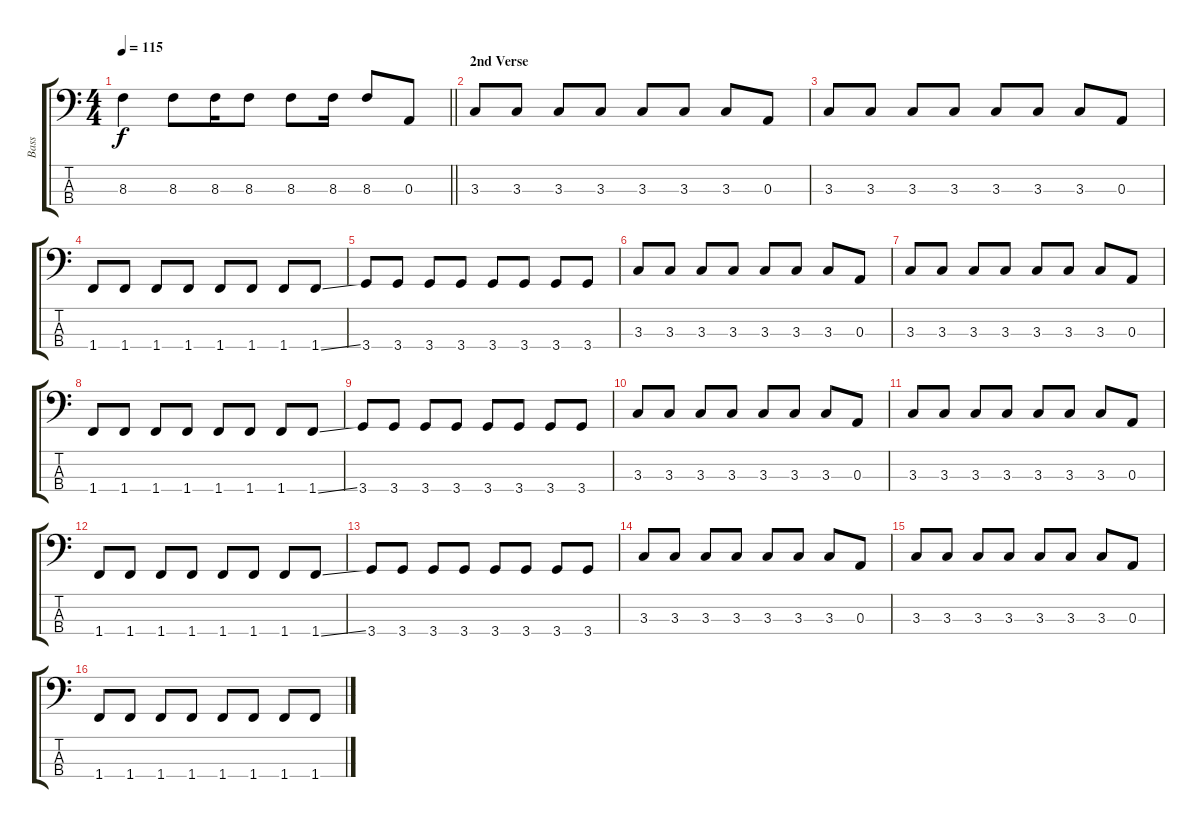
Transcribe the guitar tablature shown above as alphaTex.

\track ("Bass" "Bass") {instrument electricbasspick}
\staff {score tabs}
\tuning (G2 D2 A1 E1) {hide}
\ts (4 4)
\tempo 115
\clef f4
\barLineRight lightlight
\ks c
8.3.4{dy f} 8.3.8 8.3.16 8.3.8 8.3.8 8.3.16 8.3.8 0.3.8 |
\section ("" "2nd Verse")
3.3.8 3.3.8 3.3.8 3.3.8 3.3.8 3.3.8 3.3.8 0.3.8 |
3.3.8 3.3.8 3.3.8 3.3.8 3.3.8 3.3.8 3.3.8 0.3.8 |
1.4.8 1.4.8 1.4.8 1.4.8 1.4.8 1.4.8 1.4.8 1.4{ss}.8 |
3.4.8 3.4.8 3.4.8 3.4.8 3.4.8 3.4.8 3.4.8 3.4.8 |
3.3.8 3.3.8 3.3.8 3.3.8 3.3.8 3.3.8 3.3.8 0.3.8 |
3.3.8 3.3.8 3.3.8 3.3.8 3.3.8 3.3.8 3.3.8 0.3.8 |
1.4.8 1.4.8 1.4.8 1.4.8 1.4.8 1.4.8 1.4.8 1.4{ss}.8 |
3.4.8 3.4.8 3.4.8 3.4.8 3.4.8 3.4.8 3.4.8 3.4.8 |
3.3.8 3.3.8 3.3.8 3.3.8 3.3.8 3.3.8 3.3.8 0.3.8 |
3.3.8 3.3.8 3.3.8 3.3.8 3.3.8 3.3.8 3.3.8 0.3.8 |
1.4.8 1.4.8 1.4.8 1.4.8 1.4.8 1.4.8 1.4.8 1.4{ss}.8 |
3.4.8 3.4.8 3.4.8 3.4.8 3.4.8 3.4.8 3.4.8 3.4.8 |
3.3.8 3.3.8 3.3.8 3.3.8 3.3.8 3.3.8 3.3.8 0.3.8 |
3.3.8 3.3.8 3.3.8 3.3.8 3.3.8 3.3.8 3.3.8 0.3.8 |
1.4.8 1.4.8 1.4.8 1.4.8 1.4.8 1.4.8 1.4.8 1.4{ss}.8
